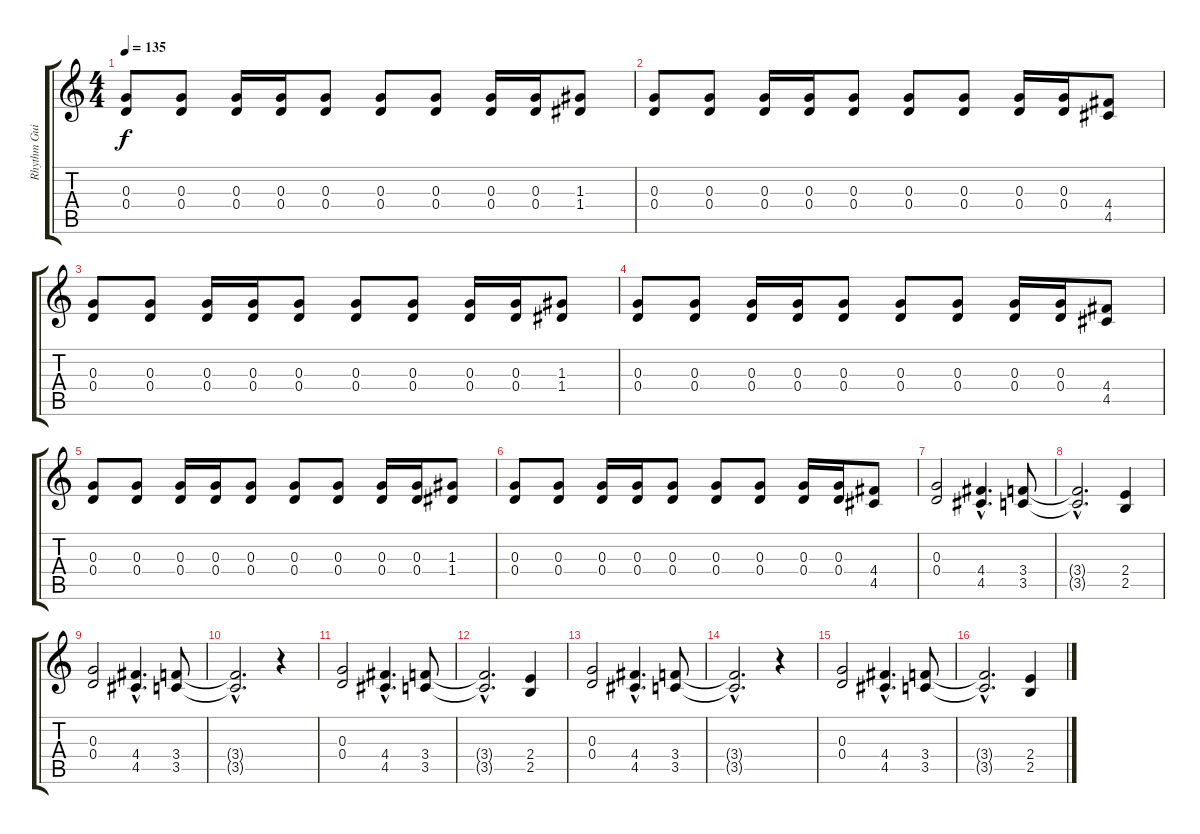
\track ("Rhythm Guitar" "Rhythm Gui") {instrument distortionguitar}
\staff {score tabs}
\tuning (E4 B3 G3 D3 A2 E2) {hide}
\ts (4 4)
\tempo 135
\clef g2
\ks c
(0.3 0.4).8{dy f} (0.3 0.4).8 (0.3 0.4).16 (0.3 0.4).16 (0.3 0.4).8 (0.3 0.4).8 (0.3 0.4).8 (0.3 0.4).16 (0.3 0.4).16 (1.3 1.4).8 |
(0.3 0.4).8 (0.3 0.4).8 (0.3 0.4).16 (0.3 0.4).16 (0.3 0.4).8 (0.3 0.4).8 (0.3 0.4).8 (0.3 0.4).16 (0.3 0.4).16 (4.4 4.5).8 |
(0.3 0.4).8 (0.3 0.4).8 (0.3 0.4).16 (0.3 0.4).16 (0.3 0.4).8 (0.3 0.4).8 (0.3 0.4).8 (0.3 0.4).16 (0.3 0.4).16 (1.3 1.4).8 |
(0.3 0.4).8 (0.3 0.4).8 (0.3 0.4).16 (0.3 0.4).16 (0.3 0.4).8 (0.3 0.4).8 (0.3 0.4).8 (0.3 0.4).16 (0.3 0.4).16 (4.4 4.5).8 |
(0.3 0.4).8 (0.3 0.4).8 (0.3 0.4).16 (0.3 0.4).16 (0.3 0.4).8 (0.3 0.4).8 (0.3 0.4).8 (0.3 0.4).16 (0.3 0.4).16 (1.3 1.4).8 |
(0.3 0.4).8 (0.3 0.4).8 (0.3 0.4).16 (0.3 0.4).16 (0.3 0.4).8 (0.3 0.4).8 (0.3 0.4).8 (0.3 0.4).16 (0.3 0.4).16 (4.4 4.5).8 |
(0.3 0.4).2 (4.4{hac} 4.5{hac}).4{d} (3.4 3.5).8 |
(3.4{hac t} 3.5{hac t}).2{d} (2.4 2.5).4 |
(0.3 0.4).2 (4.4{hac} 4.5{hac}).4{d} (3.4 3.5).8 |
(3.4{hac t} 3.5{hac t}).2{d} r.4 |
(0.3 0.4).2 (4.4{hac} 4.5{hac}).4{d} (3.4 3.5).8 |
(3.4{hac t} 3.5{hac t}).2{d} (2.4 2.5).4 |
(0.3 0.4).2 (4.4{hac} 4.5{hac}).4{d} (3.4 3.5).8 |
(3.4{hac t} 3.5{hac t}).2{d} r.4 |
(0.3 0.4).2 (4.4{hac} 4.5{hac}).4{d} (3.4 3.5).8 |
(3.4{hac t} 3.5{hac t}).2{d} (2.4 2.5).4
